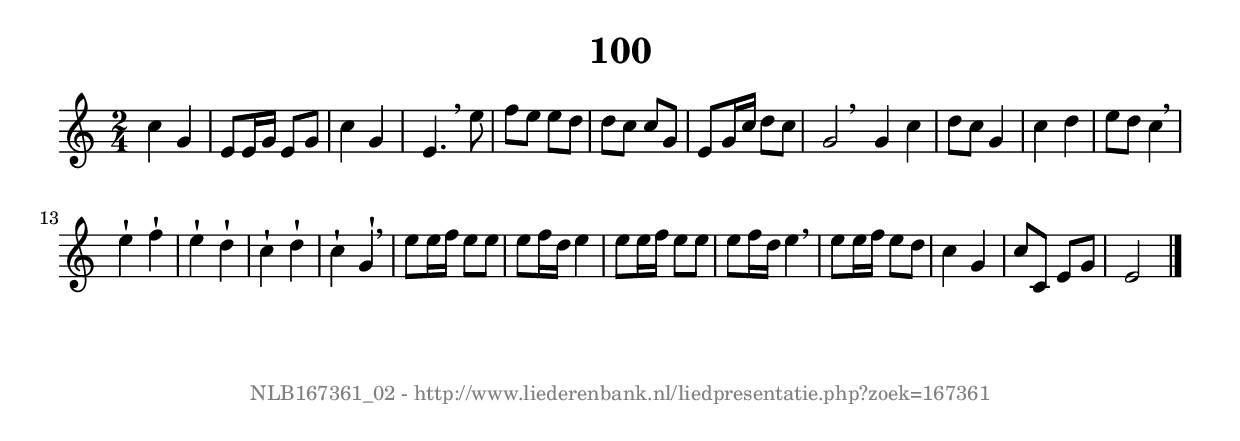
%
% produced by wce2krn 1.64 (7 June 2014)
%
\version"2.16"
#(append! paper-alist '(("long" . (cons (* 210 mm) (* 2000 mm)))))
#(set-default-paper-size "long")
sb = {\breathe}
mBreak = {\breathe }
bBreak = {\breathe }
x = {\once\override NoteHead #'style = #'cross }
gl=\glissando
itime={\override Staff.TimeSignature #'stencil = ##f }
ficta = {\once\set suggestAccidentals = ##t}
fine = {\once\override Score.RehearsalMark #'self-alignment-X = #1 \mark \markup {\italic{Fine}}}
dc = {\once\override Score.RehearsalMark #'self-alignment-X = #1 \mark \markup {\italic{D.C.}}}
dcf = {\once\override Score.RehearsalMark #'self-alignment-X = #1 \mark \markup {\italic{D.C. al Fine}}}
dcc = {\once\override Score.RehearsalMark #'self-alignment-X = #1 \mark \markup {\italic{D.C. al Coda}}}
ds = {\once\override Score.RehearsalMark #'self-alignment-X = #1 \mark \markup {\italic{D.S.}}}
dsf = {\once\override Score.RehearsalMark #'self-alignment-X = #1 \mark \markup {\italic{D.S. al Fine}}}
dsc = {\once\override Score.RehearsalMark #'self-alignment-X = #1 \mark \markup {\italic{D.S. al Coda}}}
pv = {\set Score.repeatCommands = #'((volta "1"))}
sv = {\set Score.repeatCommands = #'((volta "2"))}
tv = {\set Score.repeatCommands = #'((volta "3"))}
qv = {\set Score.repeatCommands = #'((volta "4"))}
xv = {\set Score.repeatCommands = #'((volta #f))}
\header{ tagline = ""
title = "100"
}
\score {{
\key c \major
\relative g'
{
\set melismaBusyProperties = #'()
\time 2/4
\tempo 4=120
\override Score.MetronomeMark #'transparent = ##t
\override Score.RehearsalMark #'break-visibility = #(vector #t #t #f)
c4 g e8 e16 g e8 g c4 g e4. \sb e'8 f e e d d c c g e g16 c d8 c g2 \bar ":|:" \bBreak
g4 c d8 c g4 c d e8 d c4 \sb e^\staccatissimo f^\staccatissimo e^\staccatissimo d^\staccatissimo c^\staccatissimo d^\staccatissimo c^\staccatissimo g^\staccatissimo \mBreak \bar "|"
e'8 e16 f e8 e e f16 d e4 e8 e16 f e8 e e f16 d e4 \sb e8 e16 f e8 d c4 g c8 c, e g e2 \bar "|."
 }}
 \midi { }
 \layout {
            indent = 0.0\cm
}
}
\markup { \vspace #0 } \markup { \with-color #grey \fill-line { \center-column { \smaller "NLB167361_02 - http://www.liederenbank.nl/liedpresentatie.php?zoek=167361" } } }
